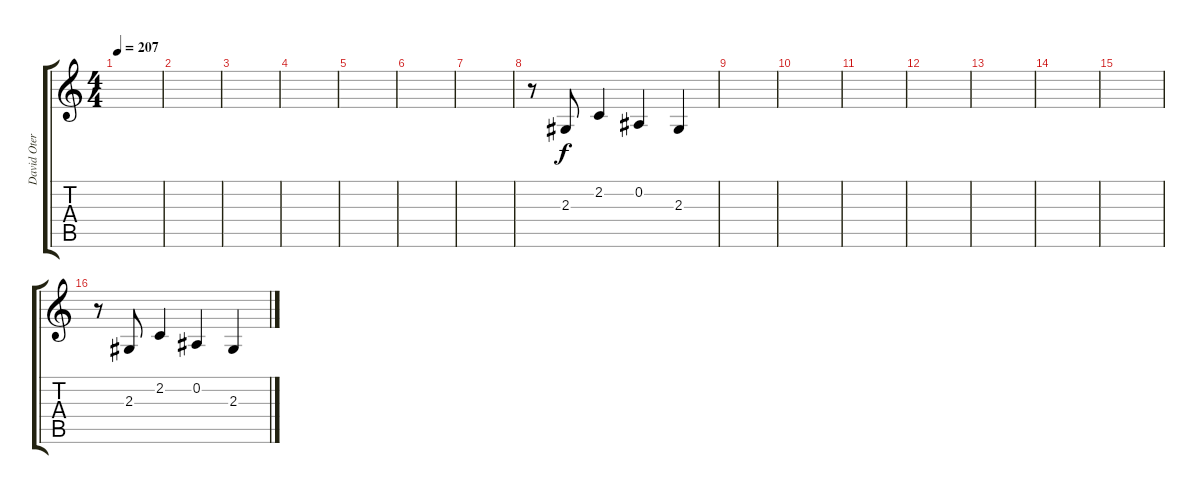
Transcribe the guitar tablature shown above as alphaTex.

\track ("David Otero (Coros)" "David Oter") {instrument oboe}
\staff {score tabs}
\tuning (Eb4 Bb3 Gb3 Db3 Ab2 Eb2) {hide}
\ts (4 4)
\tempo 207
\clef g2
\ks c
|
|
|
|
|
|
|
r.8 2.3.8 2.2.4 0.2.4 2.3.4 |
|
|
|
|
|
|
|
r.8 2.3.8 2.2.4 0.2.4 2.3.4
